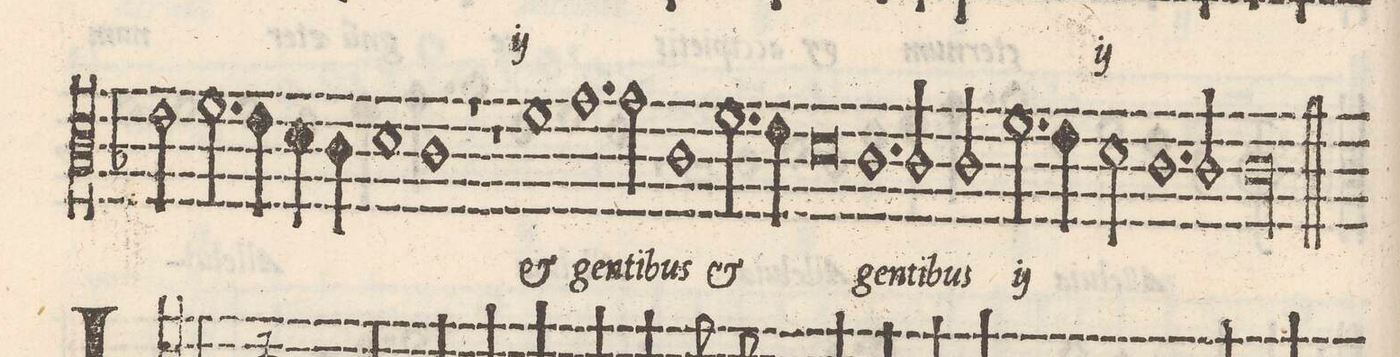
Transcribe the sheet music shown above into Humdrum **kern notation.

**kern	**text
*I"ALTO	*
*clefC3	*
*k[b-]	*
*met(C|)	*
*M2/1	*
2e\	-um
2.f\	il-
=52-	=52-
4e\	.
4d\	.
4c\	.
1d	.
=53-	=53-
1c	-lis
*	*Xij
1r	.
=54-	=54-
1r	.
1f	et
=55-	=55-
1.g	gen-
2g\	-ti-
=56-	=56-
1c	-bus
2.f\	et
4e\	.
=57-	=57-
0d	.
=58-	=58-
1.c	gen-
2c/	-ti-
=59-	=59-
2c/	-bus
*	*ij
2.f\	et
4e\	.
2d\	.
=60-	=60-
1.c	gen-
2c/	ti-
=61-	=61-
0cl	-bus
*	*Xij
==	==
*-	*-
